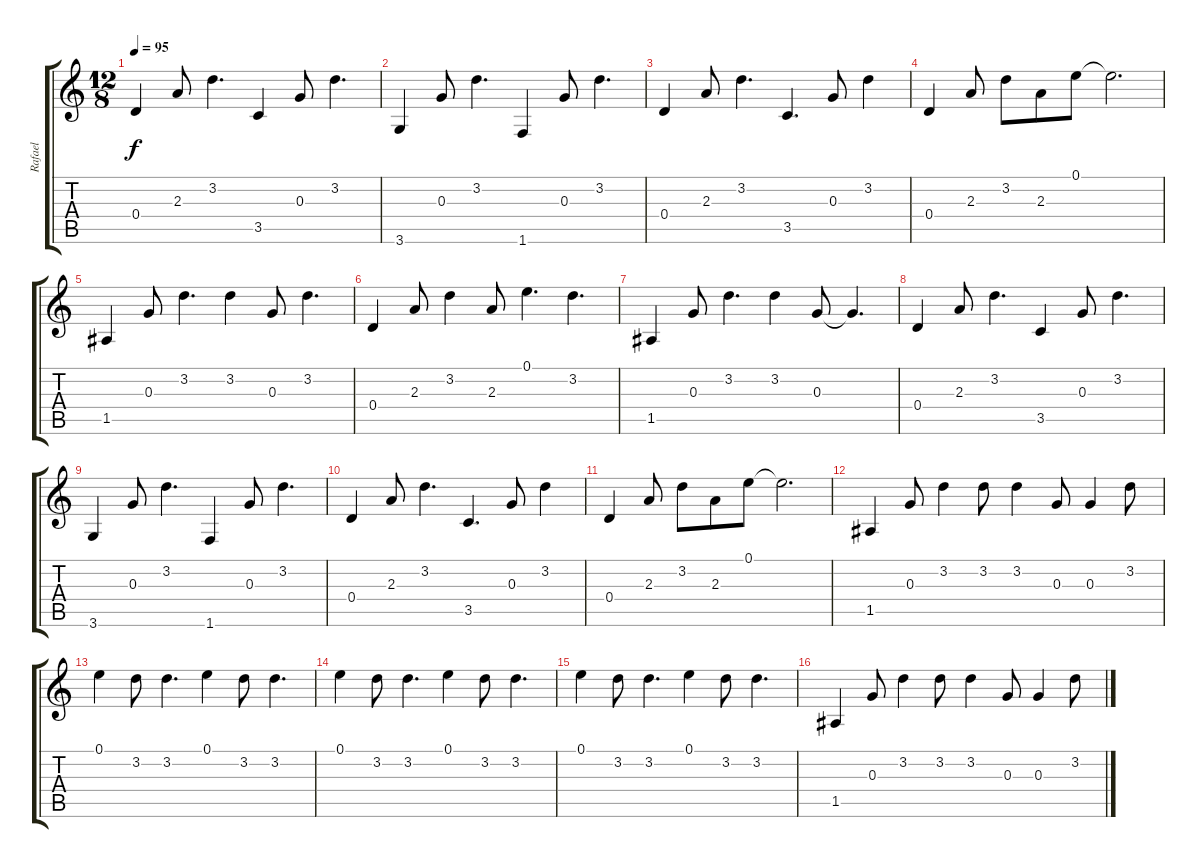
\track ("Rafael" "Rafael") {instrument overdrivenguitar}
\staff {score tabs}
\tuning (E4 B3 G3 D3 A2 E2) {hide}
\ts (12 8)
\tempo 95
\clef g2
\ks c
0.4.4{dy f} 2.3.8 3.2.4{d} 3.5.4 0.3.8 3.2.4{d} |
3.6.4 0.3.8 3.2.4{d} 1.6.4 0.3.8 3.2.4{d} |
0.4.4 2.3.8 3.2.4{d} 3.5.4{d} 0.3.8 3.2.4 |
0.4.4 2.3.8 3.2.8 2.3.8 0.1.8 0.1{t}.2{d} |
1.5.4 0.3.8 3.2.4{d} 3.2.4 0.3.8 3.2.4{d} |
0.4.4 2.3.8 3.2.4 2.3.8 0.1.4{d} 3.2.4{d} |
1.5.4 0.3.8 3.2.4{d} 3.2.4 0.3.8 0.3{t}.4{d} |
0.4.4 2.3.8 3.2.4{d} 3.5.4 0.3.8 3.2.4{d} |
3.6.4 0.3.8 3.2.4{d} 1.6.4 0.3.8 3.2.4{d} |
0.4.4 2.3.8 3.2.4{d} 3.5.4{d} 0.3.8 3.2.4 |
0.4.4 2.3.8 3.2.8 2.3.8 0.1.8 0.1{t}.2{d} |
1.5.4 0.3.8 3.2.4 3.2.8 3.2.4 0.3.8 0.3.4 3.2.8 |
0.1.4 3.2.8 3.2.4{d} 0.1.4 3.2.8 3.2.4{d} |
0.1.4 3.2.8 3.2.4{d} 0.1.4 3.2.8 3.2.4{d} |
0.1.4 3.2.8 3.2.4{d} 0.1.4 3.2.8 3.2.4{d} |
1.5.4 0.3.8 3.2.4 3.2.8 3.2.4 0.3.8 0.3.4 3.2.8
